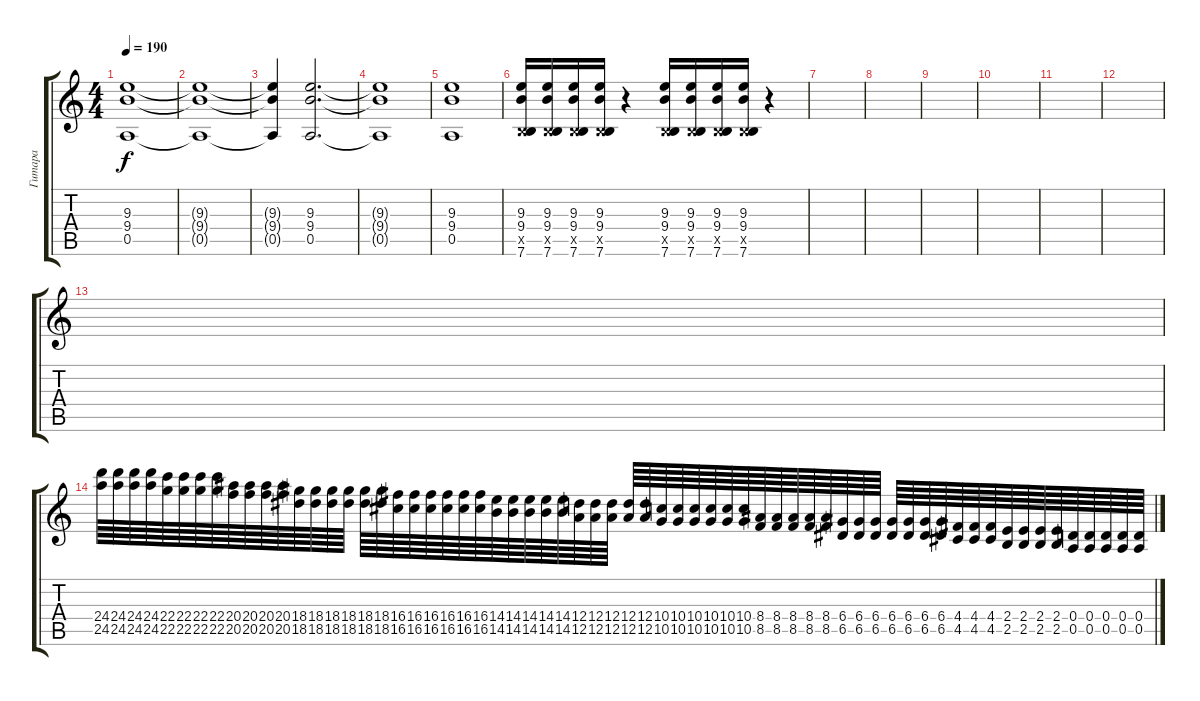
\track ("Гитара" "Гитара") {instrument overdrivenguitar}
\staff {score tabs}
\tuning (E4 B3 G3 D3 A2 E2) {hide}
\ts (4 4)
\tempo 190
\clef g2
\ks c
(9.3 9.4 0.5).1{dy f} |
(9.3{t} 9.4{t} 0.5{t}).1 |
(9.3{t} 9.4{t} 0.5{t}).4 (9.3 9.4 0.5).2{d} |
(9.3{t} 9.4{t} 0.5{t}).1 |
(9.3 9.4 0.5).1 |
(9.3 9.4 2.5{x} 7.6).16 (9.3 9.4 2.5{x} 7.6).16 (9.3 9.4 2.5{x} 7.6).16 (9.3 9.4 2.5{x} 7.6).16 r.4 (9.3 9.4 2.5{x} 7.6).16 (9.3 9.4 2.5{x} 7.6).16 (9.3 9.4 2.5{x} 7.6).16 (9.3 9.4 2.5{x} 7.6).16 r.4 |
|
|
|
|
|
|
|
(24.4 24.5).64 (24.4 24.5).64 (24.4 24.5).64 (24.4 24.5).64 (22.4 22.5).64 (22.4 22.5).64 (22.4 22.5).64 (22.4 22.5).64 (20.4 20.5).64 (20.4 20.5).64 (20.4 20.5).64 (20.4 20.5).64 (18.4 18.5).64 (18.4 18.5).64 (18.4 18.5).64 (18.4 18.5).64 (18.4 18.5).64 (18.4 18.5).64 (16.4 16.5).64 (16.4 16.5).64 (16.4 16.5).64 (16.4 16.5).64 (16.4 16.5).64 (16.4 16.5).64 (14.4 14.5).64 (14.4 14.5).64 (14.4 14.5).64 (14.4 14.5).64 (14.4 14.5).64 (12.4 12.5).64 (12.4 12.5).64 (12.4 12.5).64 (12.4 12.5).64 (12.4 12.5).64 (10.4 10.5).64 (10.4 10.5).64 (10.4 10.5).64 (10.4 10.5).64 (10.4 10.5).64 (10.4 10.5).64 (8.4 8.5).64 (8.4 8.5).64 (8.4 8.5).64 (8.4 8.5).64 (8.4 8.5).64 (6.4 6.5).64 (6.4 6.5).64 (6.4 6.5).64 (6.4 6.5).64 (6.4 6.5).64 (6.4 6.5).64 (6.4 6.5).64 (4.4 4.5).64 (4.4 4.5).64 (4.4 4.5).64 (2.4 2.5).64 (2.4 2.5).64 (2.4 2.5).64 (2.4 2.5).64 (0.4 0.5).64 (0.4 0.5).64 (0.4 0.5).64 (0.4 0.5).64 (0.4 0.5).64
